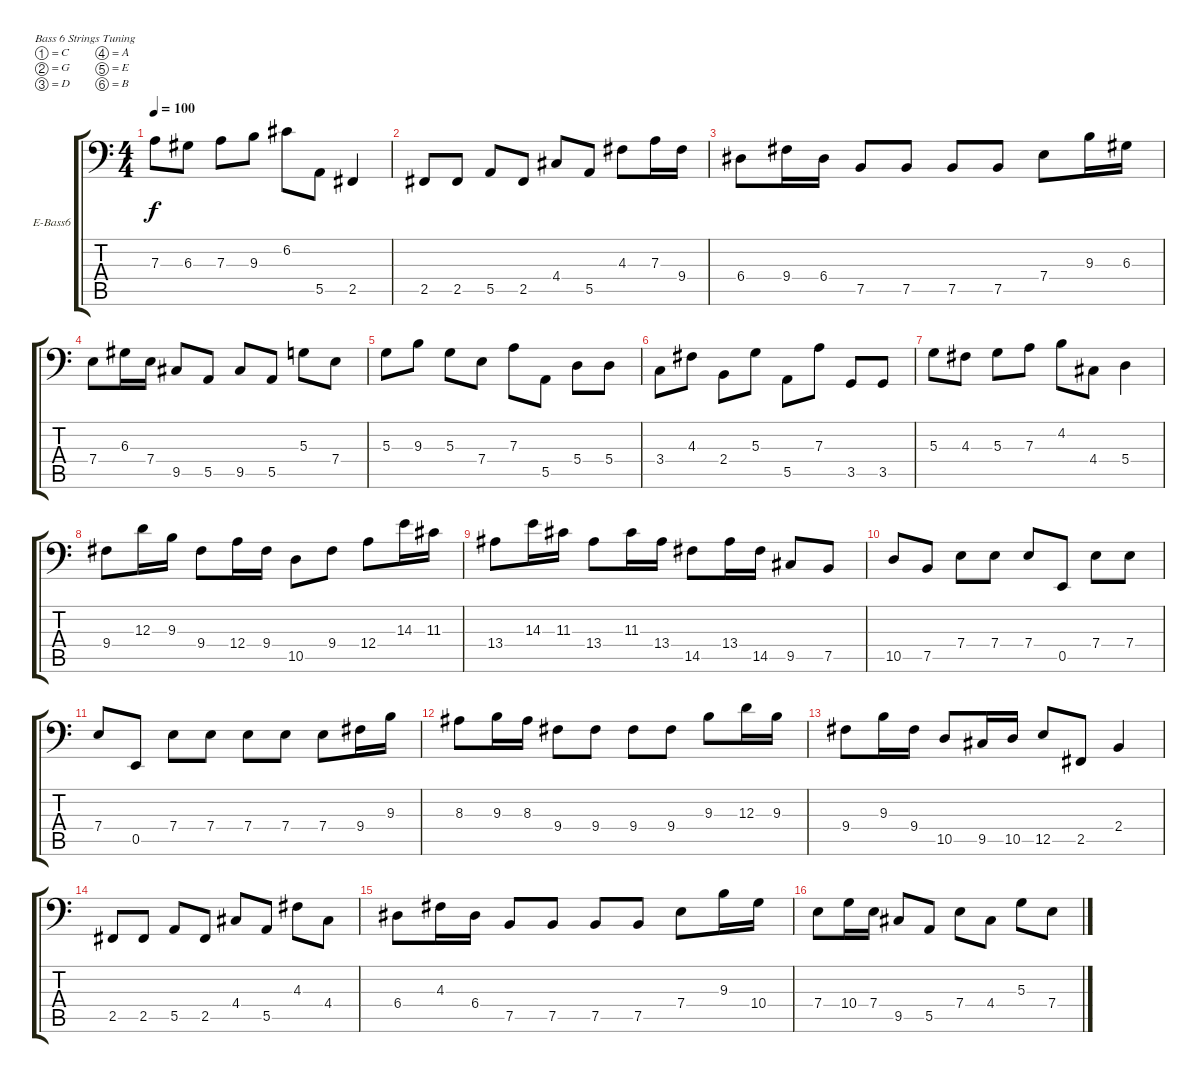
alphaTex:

\bracketExtendMode groupsimilarinstruments
\firstSystemTrackNameOrientation horizontal
\otherSystemsTrackNameOrientation horizontal
\track ("Äîðîæêà 2" "E-Bass6") {instrument electricbassfinger}
\staff {score tabs}
\tuning (C3 G2 D2 A1 E1 B0)
\ts (4 4)
\tempo 100
\clef f4
\ks c
7.3.8{dy f} 6.3.8 7.3.8 9.3.8 6.2.8 5.5.8 2.5.4 |
2.5.8 2.5.8 5.5.8 2.5.8 4.4.8 5.5.8 4.3.8 7.3.16 9.4.16 |
6.4.8 9.4.16 6.4.16 7.5.8 7.5.8 7.5.8 7.5.8 7.4.8 9.3.16 6.3.16 |
7.4.8 6.3.16 7.4.16 9.5.8 5.5.8 9.5.8 5.5.8 5.3.8 7.4.8 |
5.3.8 9.3.8 5.3.8 7.4.8 7.3.8 5.5.8 5.4.8 5.4.8 |
3.4.8 4.3.8 2.4.8 5.3.8 5.5.8 7.3.8 3.5.8 3.5.8 |
5.3.8 4.3.8 5.3.8 7.3.8 4.2.8 4.4.8 5.4.4 |
9.4.8 12.3.16 9.3.16 9.4.8 12.4.16 9.4.16 10.5.8 9.4.8 12.4.8 14.3.16 11.3.16 |
13.4.8 14.3.16 11.3.16 13.4.8 11.3.16 13.4.16 14.5.8 13.4.16 14.5.16 9.5.8 7.5.8 |
10.5.8 7.5.8 7.4.8 7.4.8 7.4.8 0.5.8 7.4.8 7.4.8 |
7.4.8 0.5.8 7.4.8 7.4.8 7.4.8 7.4.8 7.4.8 9.4.16 9.3.16 |
8.3.8 9.3.16 8.3.16 9.4.8 9.4.8 9.4.8 9.4.8 9.3.8 12.3.16 9.3.16 |
9.4.8 9.3.16 9.4.16 10.5.8 9.5.16 10.5.16 12.5.8 2.5.8 2.4.4 |
2.5.8 2.5.8 5.5.8 2.5.8 4.4.8 5.5.8 4.3.8 4.4.8 |
6.4.8 4.3.16 6.4.16 7.5.8 7.5.8 7.5.8 7.5.8 7.4.8 9.3.16 10.4.16 |
7.4.8 10.4.16 7.4.16 9.5.8 5.5.8 7.4.8 4.4.8 5.3.8 7.4.8
